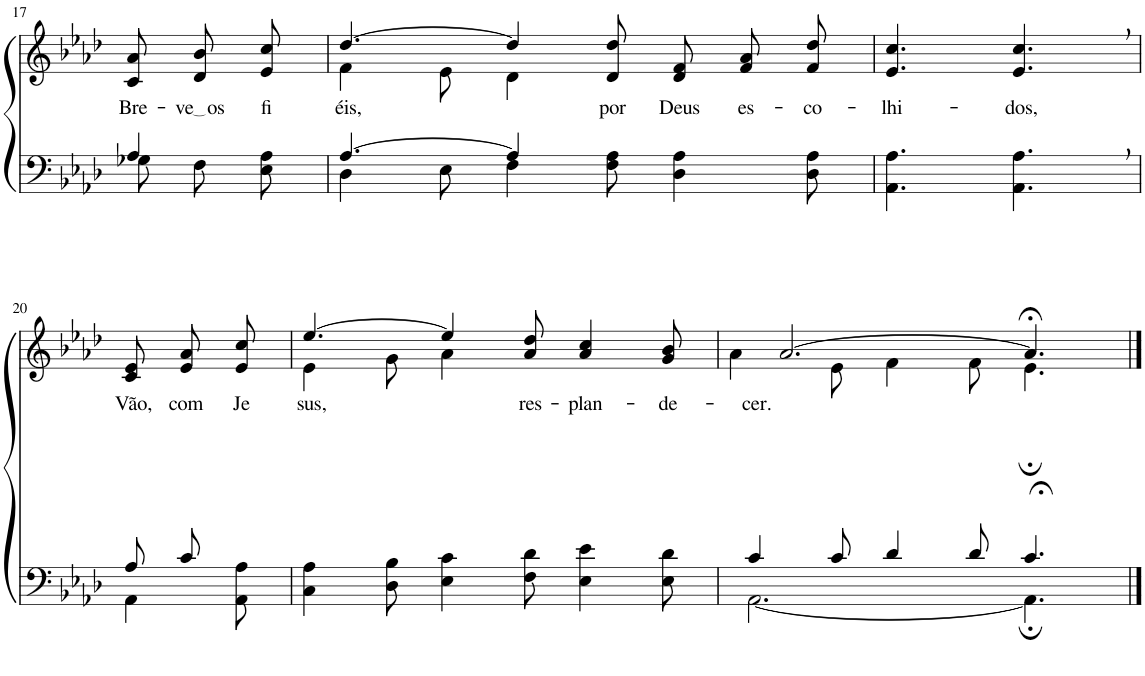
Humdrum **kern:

**kern	**kern	**text
*part2	*part1	*part1
*staff2	*staff1	*staff1
*I"Parte III e IV	*I"Parte I e II	*
!!LO:PB:g=z
*clefF4	*clefG2	*
*k[b-e-a-d-]	*k[b-e-a-d-]	*
*M9/8	*M9/8	*
=17	=17	=17
*^	*	*
!	!	!	!LO:LY:b
4A-/	8G-X\L	8c/ 8a-/L	Bre-
!	!	!	!LO:LY:b
.	8F\	8d-/ 8b-/	ve os
!	!	!	!LO:LY:b
8ryy	8E-\ 8A-\J	8e-/ 8cc/J	fi-
=18	=18	=18	=18
*	*	*^	*
!	!	!	!	!LO:LY:b
[4.A-/	4D-\	[4.dd-/	4f\	-éis,
.	8E-\	.	8e-\	.
4A-/]	4F\	4dd-/]	4d-\	.
!	!	!	!	!LO:LY:b
2ryy	8F\ 8A-\	8d-/ 8dd-/	2ryy	por
!	!	!	!	!LO:LY:b
.	4D-\ 4A-\	8d-/ 8f/L	.	Deus
!	!	!	!	!LO:LY:b
.	.	8f/ 8a-/	.	es-
!	!	!	!	!LO:LY:b
.	8D-\ 8A-\	8f/ 8dd-/J	.	-co-
*	*	*v	*v	*
=19	=19	=19	=19
!	!	!	!LO:LY:b
*v	*v	*	*
4.AA-\ 4.A-\	4.e-/ 4.cc/	-lhi-
!	!	!LO:LY:b
4.AA-\, 4.A-\,	4.e-/, 4.cc/,	-dos,
!!LO:LB:g=z
=20	=20	=20
*^	*	*
!	!	!	!LO:LY:b
8A-/L	4AA-\	8c/ 8e-/L	Vão,
!	!	!	!LO:LY:b
8c/J	.	8e-/ 8a-/	com
!	!	!	!LO:LY:b
8ryy	8AA-\ 8A-\	8e-/ 8cc/J	Je-
=21	=21	=21	=21
*	*	*^	*
!	!	!	!	!LO:LY:b
*v	*v	*	*	*
4C\ 4A-\	[4.ee-/	4e-\	-sus,
8D-\ 8B-\	.	8g\	.
4E-\ 4c\	4ee-/]	4a-\	.
!	!	!	!LO:LY:b
8F\ 8d-\	8a-/ 8dd-/	2ryy	res-
!	!	!	!LO:LY:b
4E-\ 4e-\	4a-/ 4cc/	.	-plan-
!	!	!	!LO:LY:b
8E-\ 8d-\	8g/ 8b-/	.	-de-
=22	=22	=22	=22
*^	*	*	*
!	!	!	!	!LO:LY:b
4c/	[2.AA-\	[2.a-/	4a-\	-cer.
8c/	.	.	8e-\	.
4d-/	.	.	4f\	.
8d-/	.	.	8f\	.
4.c;</	4.AA-;\]	4.a-;</]	4.e-;\	.
*v	*v	*	*	*
*	*v	*v	*
==	==	==
*-	*-	*-
